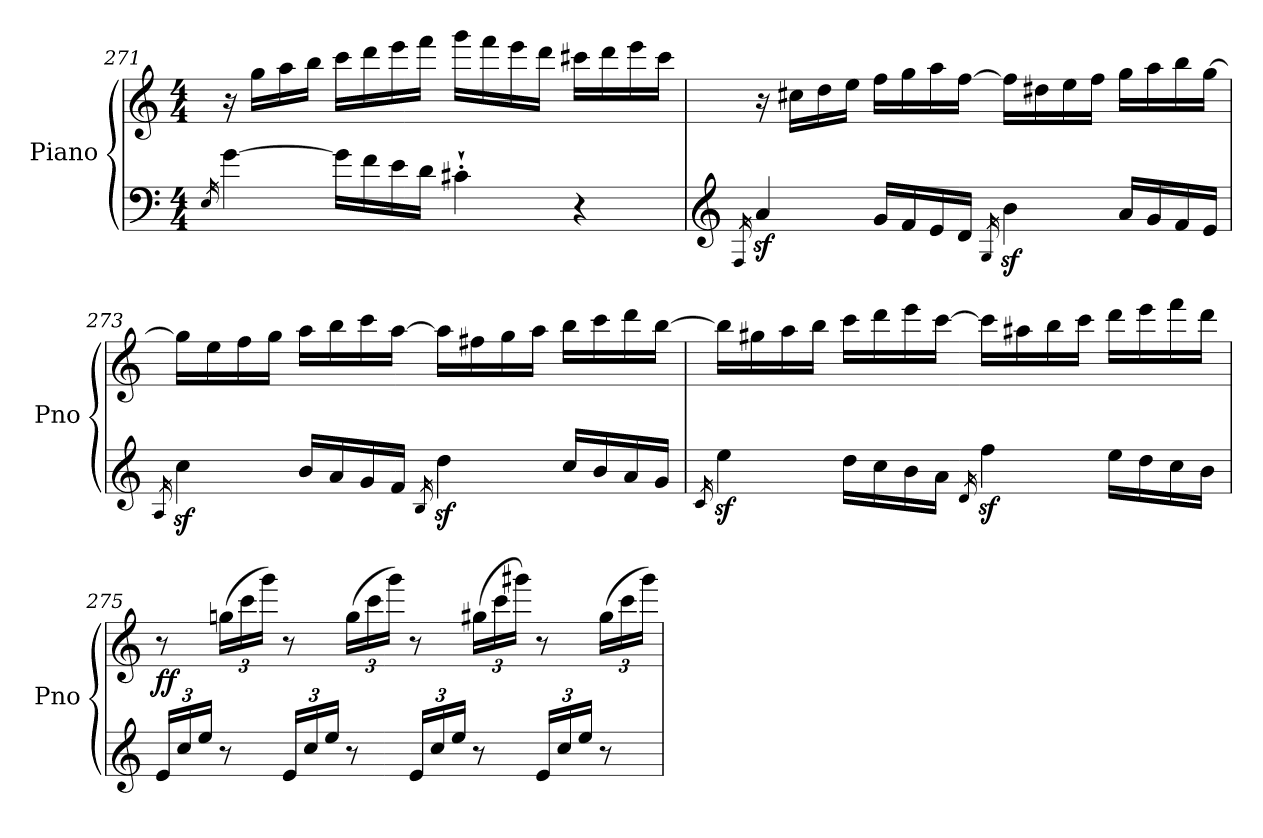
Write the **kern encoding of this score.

**kern	**kern	**dynam
*part1	*part1	*part1
*staff2	*staff1	*staff1/2
*I"Piano	*	*
*I'Pno	*	*
!!LO:LB:g=z
*clefF4	*clefG2	*
*k[]	*k[]	*
*M4/4	*M4/4	*
=271	=271	=271
16qE/	.	.
[4g\	16r	.
.	16gg\LL	.
.	16aa\	.
.	16bb\JJ	.
16g\LL]	16ccc\LL	.
16f\	16ddd\	.
16e\	16eee\	.
16d\JJ	16fff\JJ	.
4c#X`'\	16ggg\LL	.
.	16fff\	.
.	16eee\	.
.	16ddd\JJ	.
4r	16ccc#X\LL	.
.	16ddd\	.
.	16eee\	.
.	16ccc#\JJ	.
=272	=272	=272
*clefG2	*	*
16qF/	.	.
4az</	16r	.
.	16cc#X\LL	.
.	16dd\	.
.	16ee\JJ	.
16g/LL	16ff\LL	.
16f/	16gg\	.
16e/	16aa\	.
16d/JJ	[16ff\JJ	.
16qG/	.	.
4bz<\	16ff\LL]	.
.	16dd#X\	.
.	16ee\	.
.	16ff\JJ	.
16a/LL	16gg\LL	.
16g/	16aa\	.
16f/	16bb\	.
16e/JJ	[16gg\JJ	.
!!LO:LB:g=z
=273	=273	=273
16qA/	.	.
4ccz<\	16gg\LL]	.
.	16ee\	.
.	16ff\	.
.	16gg\JJ	.
16b/LL	16aa\LL	.
16a/	16bb\	.
16g/	16ccc\	.
16f/JJ	[16aa\JJ	.
16qB/	.	.
4ddz<\	16aa\LL]	.
.	16ff#X\	.
.	16gg\	.
.	16aa\JJ	.
16cc/LL	16bb\LL	.
16b/	16ccc\	.
16a/	16ddd\	.
16g/JJ	[16bb\JJ	.
=274	=274	=274
16qc/	.	.
4eez<\	16bb\LL]	.
.	16gg#X\	.
.	16aa\	.
.	16bb\JJ	.
16dd\LL	16ccc\LL	.
16cc\	16ddd\	.
16b\	16eee\	.
16a\JJ	[16ccc\JJ	.
16qd/	.	.
4ffz<\	16ccc\LL]	.
.	16aa#X\	.
.	16bb\	.
.	16ccc\JJ	.
16ee\LL	16ddd\LL	.
16dd\	16eee\	.
16cc\	16fff\	.
16b\JJ	16ddd\JJ	.
!!LO:LB:g=z
=275	=275	=275
*Xbrackettup	*	*
!	!	!LO:DY:b
24e/LL	8r	ff
24cc/	.	.
24ee/JJ	.	.
*	*Xbrackettup	*
8r	(24ggn\LL	.
.	24ccc\	.
.	24ggg\JJ)	.
24e/LL	8r	.
24cc/	.	.
24ee/JJ	.	.
8r	(24gg\LL	.
.	24ccc\	.
.	24ggg\JJ)	.
24e/LL	8r	.
24cc/	.	.
24ee/JJ	.	.
8r	(24gg#X\LL	.
.	24ccc\	.
.	24ggg#X\JJ)	.
24e/LL	8r	.
24cc/	.	.
24ee/JJ	.	.
8r	(24gg#\LL	.
.	24ccc\	.
.	24ggg#\JJ)	.
=	=	=
*-	*-	*-
